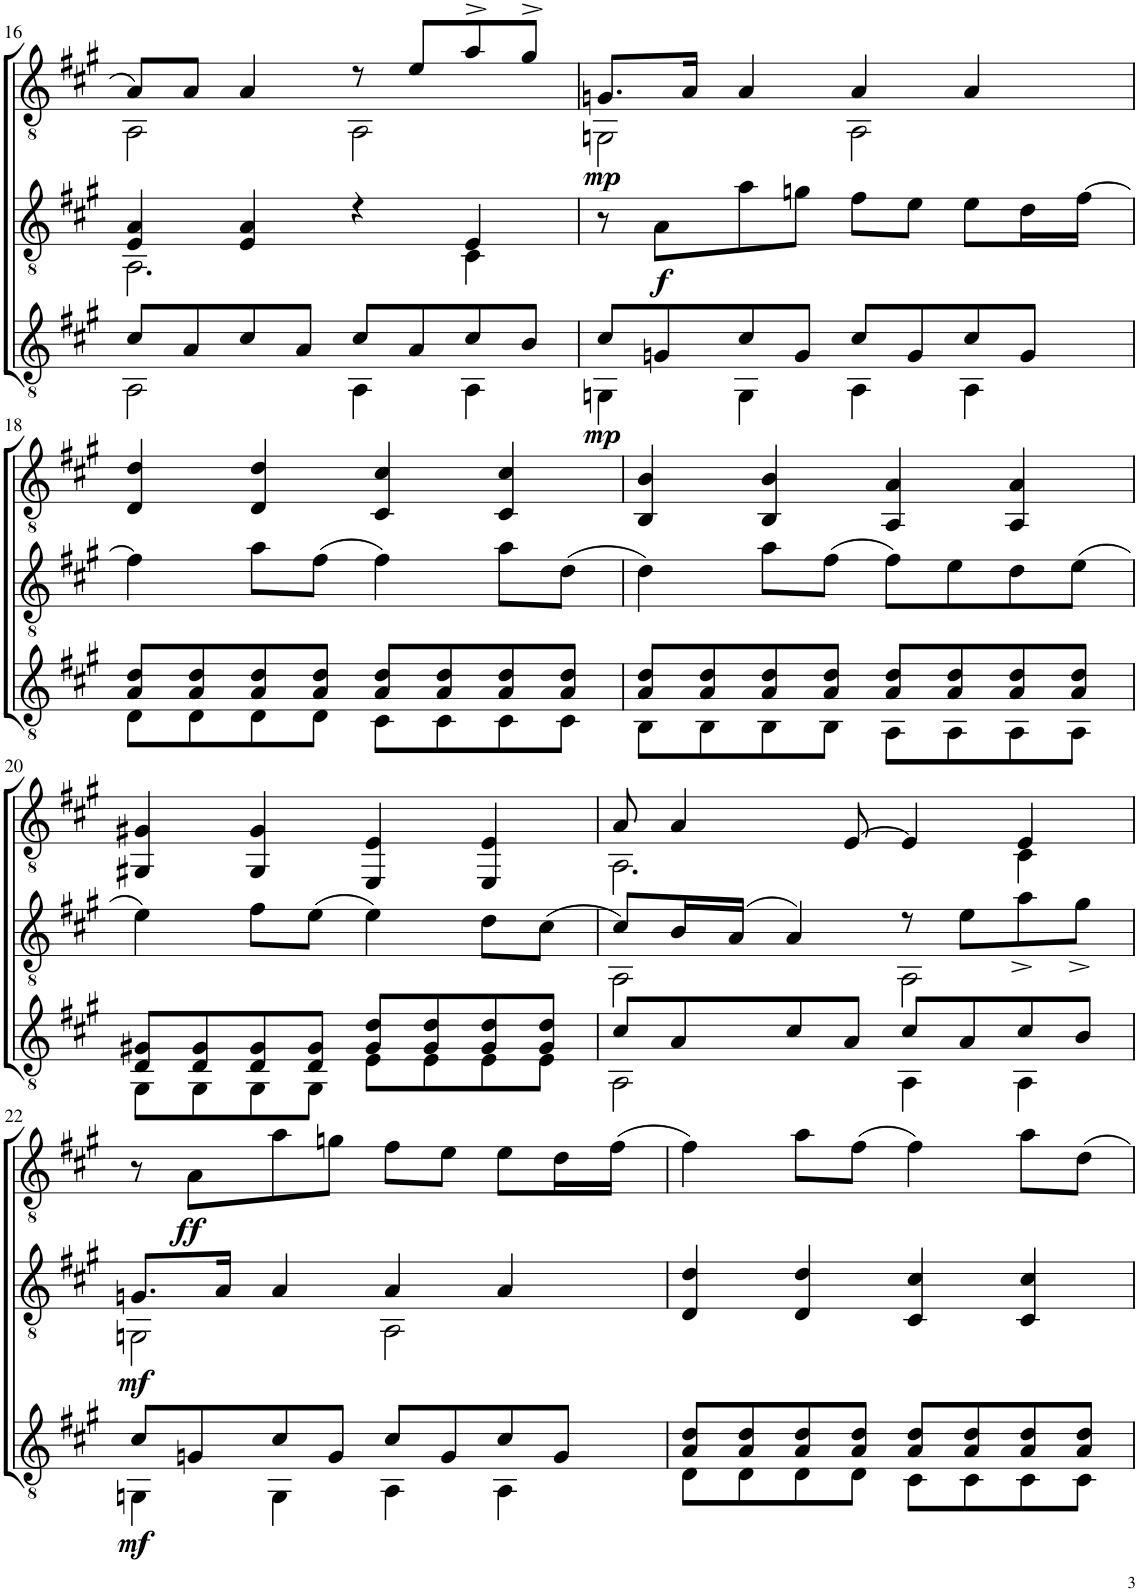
**kern	**dynam	**kern	**dynam	**kern	**dynam
*part3	*part3	*part2	*part2	*part1	*part1
*staff3	*staff3	*staff2	*staff2	*staff1	*staff1
*I"Gt-3	*	*I"Gt-2	*	*I"Gt-1	*
!!LO:PB:g=z
*clefGv2	*	*clefGv2	*	*clefGv2	*
*k[f#c#g#]	*	*k[f#c#g#]	*	*k[f#c#g#]	*
*M4/4	*	*M4/4	*	*M4/4	*
=16	=16	=16	=16	=16	=16
*^	*	*^	*	*^	*
8c#/L	2AA\	.	4E/ 4A/	2.AA\	.	8A/L	2AA\	.
8A/	.	.	.	.	.	8A/J	.	.
8c#/	.	.	4E/ 4A/	.	.	4A/	.	.
8A/J	.	.	.	.	.	.	.	.
8c#/L	4AA\	.	4r	.	.	8r	2AA\	.
8A/	.	.	.	.	.	8e/L	.	.
8c#/	4AA\	.	4E/	4C#\	.	8a^/	.	.
8B/J	.	.	.	.	.	8g#^/J	.	.
*	*	*	*v	*v	*	*	*	*
=17	=17	=17	=17	=17	=17	=17	=17
!	!	!LO:DY:b	!	!	!	!	!LO:DY:b
8c#/L	4GGn\	mp	8r	.	8.Gn/L	2GGn\	mp
!	!	!	!	!LO:DY:b	!	!	!
8Gn/	.	.	8A\L	f	.	.	.
.	.	.	.	.	16A/Jk	.	.
8c#/	4GG\	.	8a\	.	4A/	.	.
8G/J	.	.	8gn\J	.	.	.	.
8c#/L	4AA\	.	8f#\L	.	4A/	2AA\	.
8G/	.	.	8e\J	.	.	.	.
8c#/	4AA\	.	8e\L	.	4A/	.	.
8G/J	.	.	16d\L	.	.	.	.
.	.	.	[16f#\JJ	.	.	.	.
*	*	*	*	*	*v	*v	*
!!LO:LB:g=z
=18	=18	=18	=18	=18	=18	=18
8A/ 8d/L	8D\L	.	4f#\]	.	4D/ 4d/	.
8A/ 8d/	8D\	.	.	.	.	.
8A/ 8d/	8D\	.	8a\L	.	4D/ 4d/	.
8A/ 8d/J	8D\J	.	(8f#\J	.	.	.
8A/ 8d/L	8C#\L	.	4f#\)	.	4C#/ 4c#/	.
8A/ 8d/	8C#\	.	.	.	.	.
8A/ 8d/	8C#\	.	8a\L	.	4C#/ 4c#/	.
8A/ 8d/J	8C#\J	.	(8d\J	.	.	.
=19	=19	=19	=19	=19	=19	=19
8A/ 8d/L	8BB\L	.	4d\)	.	4BB/ 4B/	.
8A/ 8d/	8BB\	.	.	.	.	.
8A/ 8d/	8BB\	.	8a\L	.	4BB/ 4B/	.
8A/ 8d/J	8BB\J	.	(8f#\J	.	.	.
8A/ 8d/L	8AA\L	.	8f#\L)	.	4AA/ 4A/	.
8A/ 8d/	8AA\	.	8e\	.	.	.
8A/ 8d/	8AA\	.	8d\	.	4AA/ 4A/	.
8A/ 8d/J	8AA\J	.	(8e\J	.	.	.
!!LO:LB:g=z
=20	=20	=20	=20	=20	=20	=20
8D/ 8G#X/L	8GG#\L	.	4e\)	.	4GG#X/ 4G#X/	.
8D/ 8G#/	8GG#\	.	.	.	.	.
8D/ 8G#/	8GG#\	.	8f#\L	.	4GG#/ 4G#/	.
8D/ 8G#/J	8GG#\J	.	(8e\J	.	.	.
8G#/ 8d/L	8E\L	.	4e\)	.	4EE/ 4E/	.
8G#/ 8d/	8E\	.	.	.	.	.
8G#/ 8d/	8E\	.	8d\L	.	4EE/ 4E/	.
8G#/ 8d/J	8E\J	.	(8c#\J	.	.	.
=21	=21	=21	=21	=21	=21	=21
*	*	*	*^	*	*^	*
8c#/L	2AA\	.	8c#/L)	2AA\	.	8A/	2.AA\	.
8A/	.	.	16B/L	.	.	4A/	.	.
.	.	.	(16A/JJ	.	.	.	.	.
8c#/	.	.	4A/)	.	.	.	.	.
8A/J	.	.	.	.	.	[8E/	.	.
8c#/L	4AA\	.	8r	2AA\	.	4E/]	.	.
8A/	.	.	8e\L	.	.	.	.	.
8c#/	4AA\	.	8a^\	.	.	4E/	4C#\	.
8B/J	.	.	8g#^\J	.	.	.	.	.
*	*	*	*	*	*	*v	*v	*
!!LO:LB:g=z
=22	=22	=22	=22	=22	=22	=22	=22
!	!	!LO:DY:b	!	!	!LO:DY:b	!	!
8c#/L	4GGn\	mf	8.Gn/L	2GGn\	mf	8r	.
!	!	!	!	!	!	!	!LO:DY:b
8Gn/	.	.	.	.	.	8A\L	ff
.	.	.	16A/Jk	.	.	.	.
8c#/	4GG\	.	4A/	.	.	8a\	.
8G/J	.	.	.	.	.	8gn\J	.
8c#/L	4AA\	.	4A/	2AA\	.	8f#\L	.
8G/	.	.	.	.	.	8e\J	.
8c#/	4AA\	.	4A/	.	.	8e\L	.
8G/J	.	.	.	.	.	16d\L	.
.	.	.	.	.	.	(16f#\JJ	.
*	*	*	*v	*v	*	*	*
=23	=23	=23	=23	=23	=23	=23
8A/ 8d/L	8D\L	.	4D/ 4d/	.	4f#\)	.
8A/ 8d/	8D\	.	.	.	.	.
8A/ 8d/	8D\	.	4D/ 4d/	.	8a\L	.
8A/ 8d/J	8D\J	.	.	.	(8f#\J	.
8A/ 8d/L	8C#\L	.	4C#/ 4c#/	.	4f#\)	.
8A/ 8d/	8C#\	.	.	.	.	.
8A/ 8d/	8C#\	.	4C#/ 4c#/	.	8a\L	.
8A/ 8d/J	8C#\J	.	.	.	8d\J	.
*v	*v	*	*	*	*	*
=	=	=	=	=	=
*-	*-	*-	*-	*-	*-
